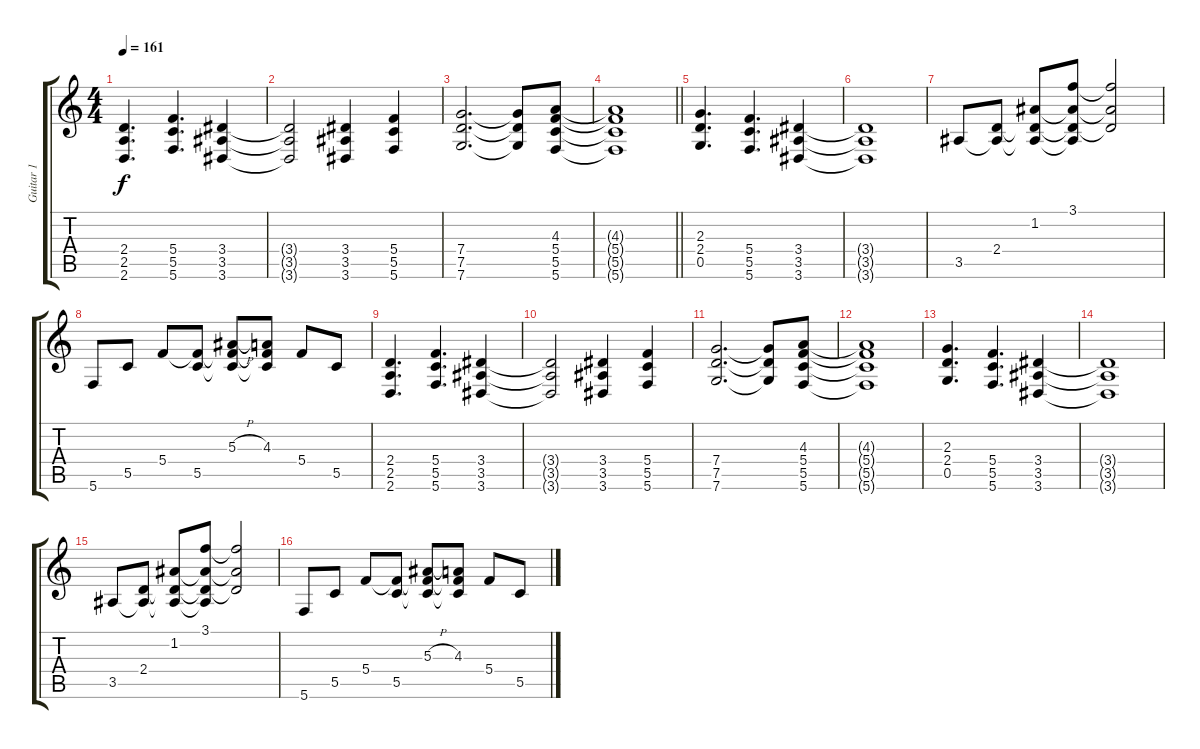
\track ("Guitar 1" "Guitar 1") {instrument distortionguitar}
\staff {score tabs}
\tuning (D4 A3 F3 C3 G2 C2) {hide}
\ts (4 4)
\tempo 161
\clef g2
\ks c
(2.4 2.5 2.6).4{d dy f} (5.4 5.5 5.6).4{d} (3.4 3.5 3.6).4 |
(3.4{t} 3.5{t} 3.6{t}).2 (3.4 3.5 3.6).4 (5.4 5.5 5.6).4 |
(7.4 7.5 7.6).2{d} (7.4{t} 7.5{t} 7.6{t}).8 (4.3 5.4 5.5 5.6).8 |
\barLineRight lightlight
(4.3{t} 5.4{t} 5.5{t} 5.6{t}).1 |
(2.3 2.4 0.5).4{d} (5.4 5.5 5.6).4{d} (3.4 3.5 3.6).4 |
(3.4{t} 3.5{t} 3.6{t}).1 |
3.5.8 (2.4 3.5{t}).8 (1.2 2.4{t} 3.5{t}).8 (3.1 1.2{t} 2.4{t} 3.5{t}).8 (3.1{t} 1.2{t} 2.4{t}).2 |
5.6.8 5.5.8 5.4.8 (5.4{t} 5.5).8 (5.3{h} 5.4{t} 5.5{t}).8 (4.3 5.4{t} 5.5{t}).8 5.4.8 5.5.8 |
(2.4 2.5 2.6).4{d} (5.4 5.5 5.6).4{d} (3.4 3.5 3.6).4 |
(3.4{t} 3.5{t} 3.6{t}).2 (3.4 3.5 3.6).4 (5.4 5.5 5.6).4 |
(7.4 7.5 7.6).2{d} (7.4{t} 7.5{t} 7.6{t}).8 (4.3 5.4 5.5 5.6).8 |
(4.3{t} 5.4{t} 5.5{t} 5.6{t}).1 |
(2.3 2.4 0.5).4{d} (5.4 5.5 5.6).4{d} (3.4 3.5 3.6).4 |
(3.4{t} 3.5{t} 3.6{t}).1 |
3.5.8 (2.4 3.5{t}).8 (1.2 2.4{t} 3.5{t}).8 (3.1 1.2{t} 2.4{t} 3.5{t}).8 (3.1{t} 1.2{t} 2.4{t}).2 |
5.6.8 5.5.8 5.4.8 (5.4{t} 5.5).8 (5.3{h} 5.4{t} 5.5{t}).8 (4.3 5.4{t} 5.5{t}).8 5.4.8 5.5.8
